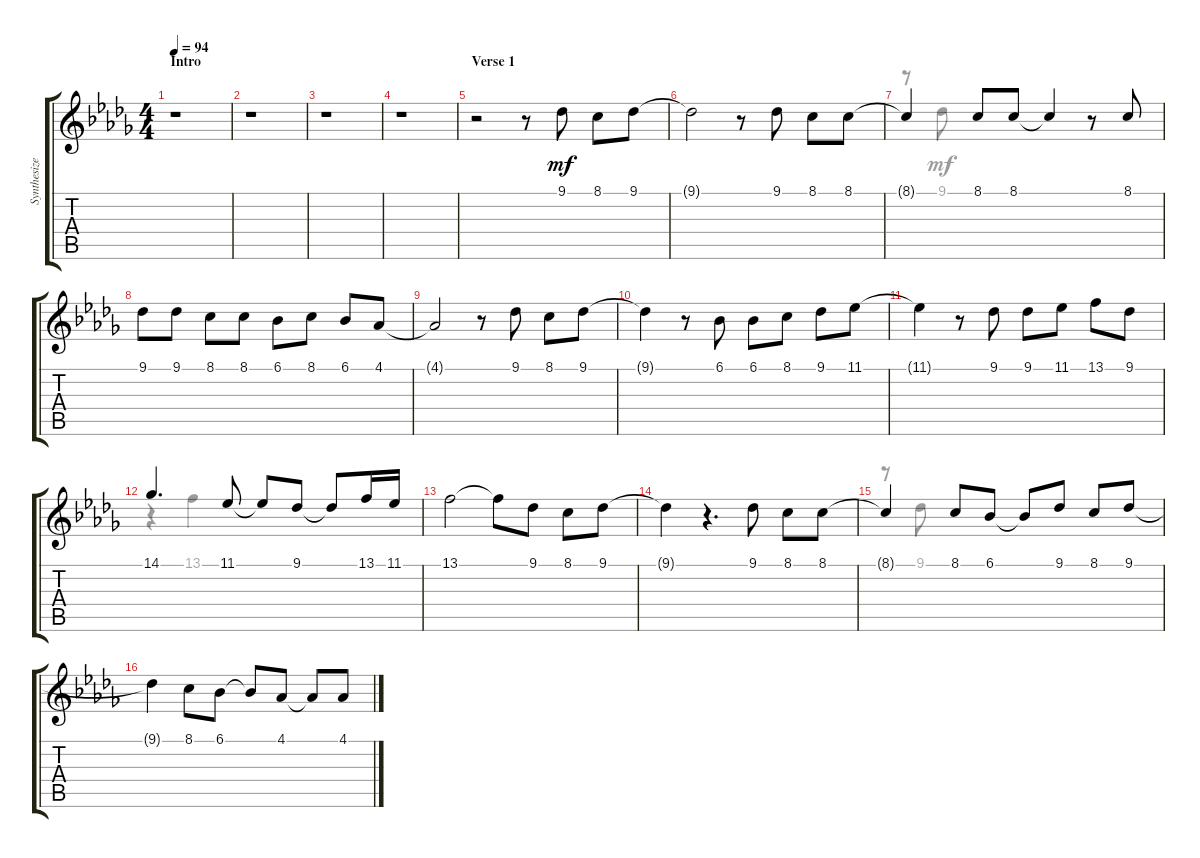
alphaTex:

\track ("Synthesizer" "Synthesize") {instrument lead2sawtooth}
\staff {score tabs}
\tuning (E4 B3 G3 D3 A2 E2) {hide}
\voice
\ts (4 4)
\section ("" "Intro")
\tempo 94
\clef g2
\ks bbminor
r.1{dy mf instrument lead2sawtooth} |
r.1 |
r.1 |
r.1 |
\section ("" "Verse 1")
r.2 r.8 9.1.8 8.1.8 9.1.8 |
9.1{t}.2 r.8 9.1.8 8.1.8 8.1.8 |
8.1{t}.4 8.1.8 8.1.8 8.1{t}.4 r.8 8.1.8 |
9.1.8 9.1.8 8.1.8 8.1.8 6.1.8 8.1.8 6.1.8 4.1.8 |
4.1{t}.2 r.8 9.1.8 8.1.8 9.1.8 |
9.1{t}.4 r.8 6.1.8 6.1.8 8.1.8 9.1.8 11.1.8 |
11.1{t}.4 r.8 9.1.8 9.1.8 11.1.8 13.1.8 9.1.8 |
14.1.4{d} 11.1.8 11.1{t}.8 9.1.8 9.1{t}.8 13.1.16 11.1.16 |
13.1.2 13.1{t}.8 9.1.8 8.1.8 9.1.8 |
9.1{t}.4 r.4{d} 9.1.8 8.1.8 8.1.8 |
8.1{t}.4 8.1.8 6.1.8 6.1{t}.8 9.1.8 8.1.8 9.1.8 |
9.1{t}.4 8.1.8 6.1.8 6.1{t}.8 4.1.8 4.1{t}.8 4.1.8
\voice
\clef g2
\ottava regular
\simile none
\ks bbminor
|
|
|
|
|
|
r.8 9.1.8 |
|
|
|
|
r.4 13.1.4 |
|
|
r.8 9.1.8 |
